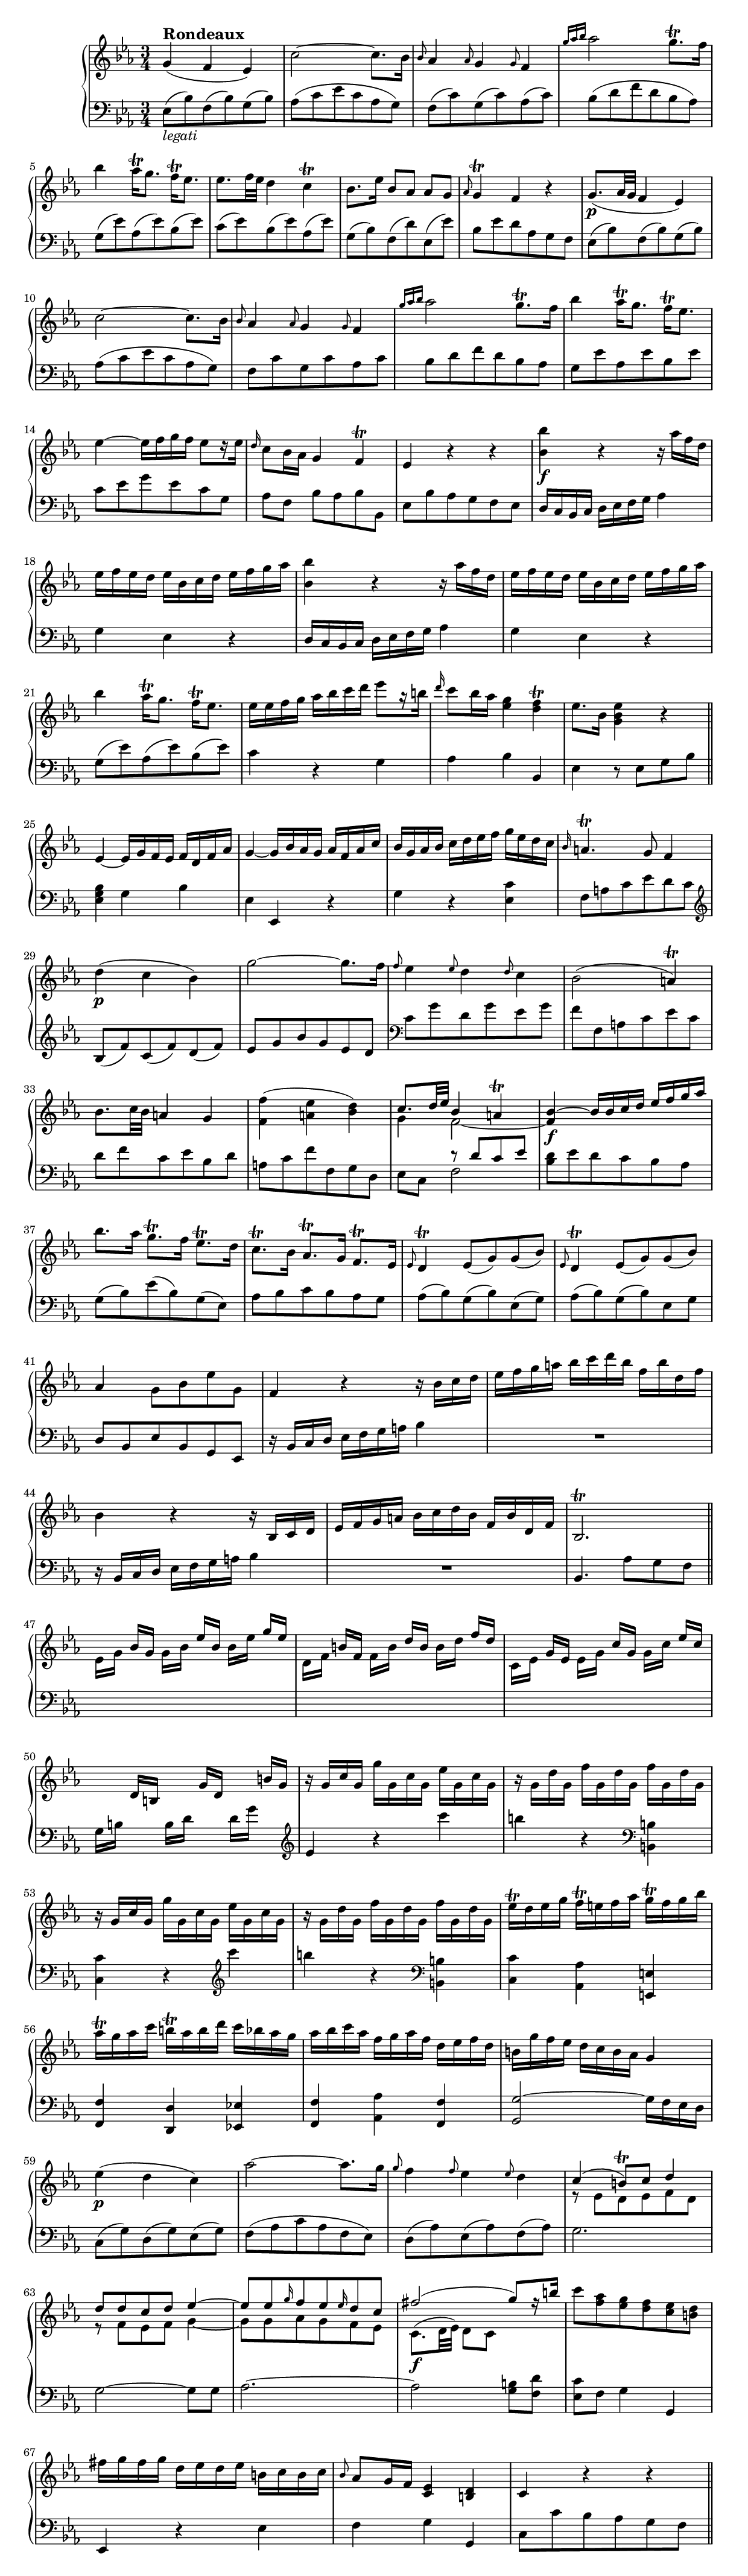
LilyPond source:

\version "2.24.0"
\include "../../stylesheets/annotation.ly"
\include "../../stylesheets/score.ly"
\include "../../stylesheets/typography.ly"

piece =  Allegretto

global = {
  \time 3/4
  \key es \major
}

upVoice = \new Voice {
  \relative g' {
    \clef "treble"
    g4 ^\markup \fontsize #1 \bold "Rondeaux" ( f es ) |
    c'2 ~ c8. bes16 |
    \grace bes8 as4 \grace as8 g4 \grace g8 f4 |
    \grace { g'16 as bes } as2 g8. \trill f16 |
    bes4 as16 \trill g8. f16 \trill es8. |
    es8. f32 es d4 c \trill |
    bes8. es16 bes8 [ as ] as [ g ] |
    \grace as8 g4 \trill f r |
    g8. ( \p as32 g f4 es) | \barNumberCheck #10
    c'2 ~ c8. bes16 |
    \grace bes8 as4 \grace as8 g4 \grace g8 f4 |
    \grace { g'16 as bes } as2 g8. \trill f16 |
    bes4 as16 \trill g8. f16 \trill es8. |
    es4 ~ es16 f g f es8 [ r16 es ] |
    \grace d16 c8 bes16 as g4 f \trill |
    es4 r r |
    <bes'' bes,>4 \f r4 r16 as f d |
    es16 f es d es bes c d es f g as |
    <bes bes,>4 r4 r16 as f d | \barNumberCheck #20
    es16 f es d es bes c d es f g as |
    bes4 as16 \trill g8. f16 \trill es8. |
    es16 es f g as bes c d es8 [ r16 b ] |
    \grace d16 c8 bes16 as <g es>4 <f d> \trill |
    es8. bes16 <es bes g>4 r | \section \break
    es,4 ~ es16 g f es f d f as |
    g4 ~ g16 bes as g as f as c |
    bes16 g as bes c d es f g es d c |
    \grace bes16 a4. \trill g8 f4 |
    d'4 ( \p c bes ) | \barNumberCheck #30
    g'2 ~ g8. f16 |
    \grace f8 es4 \grace es8 d4 \grace d8 c4 |
    bes2 ( a4 \trill ) |
    bes8. c32 bes a4 g |
    <f' f,>4 ( <es a,> <d bes> ) |
    << { c8. d32 es bes4 a \trill }          \\ { g4 f2 ~ }               >> |
    << { bes4 ~ \f bes16 bes c d es f g as } \\ { \once \stemUp f,4 s2 }  >> |
    bes'8. as16 g8. \trill f16 es8. \trill d16 |
    c8. \trill bes16 as8. \trill g16 f8. \trill es16 |
    \grace es8 d4 \trill es8 ( g ) g ( bes ) | \barNumberCheck #40
    \grace es,8 d4 \trill es8 ( g ) g ( bes ) |
    as4 g8 bes es g, |
    f4 r r16 bes c d |
    es16 f g a bes c d bes f bes d, f |
    bes,4 r r16 bes, c d |
    es16 f g a bes c d bes f bes d, f |
    bes,2. \trill | \section \break
    \stemUp s8 bes'16 g s8 es'16 bes s8 g'16 es |
    s8 b16 f s8 d'16 b s8 f'16 d |
    s8 g,16 es s8 c'16 g s8 es'16 c | \barNumberCheck #50
    s8 d,16 b s8 g'16 d s8 b'16 g \stemNeutral |
    r16 g c g \stemDown g' g, c g es' g, c g |
    r16 g d' g, f' g, d' g, f' g, d' g, \stemNeutral |
    r16 g c g \stemDown g' g, c g es' g, c g |
    r16 g d' g, f' g, d' g, f' g, d' g, \stemNeutral |
    es'16 \trill d es g f \trill e f as g \trill f g bes |
    as16 \trill g as c b \trill as b d c bes as g |
    as16 bes c as f g as f d es f d |
    b16 g' f es d c b as g4 |
    es'4 ( \p d c ) | \barNumberCheck #60
    as'2 ~ as8. g16 |
    \grace g8 f4 \grace f8 es4 \grace es8 d4
    << { c4 ( b8 \trill ) c d4 }                     \\ { r8 es, d es f d }                        >> |
    << { d'8 d c d es4 ~ }                           \\ { r8 f, es f g4 ~ }                        >> |
    << { es'8 es \grace g16 f8 es \grace es16 d8 c } \\ { g8 g as g f es }                         >> |
    << { fis'2 \f ( g8 [ ) r16 b ] }                 \\ { \once \slurUp c,,8. ( d32 es ) d8 c s4 } >> |
    c''8 <as f> <g es> <f d> <es c> <d b> |
    fis16 g fis g d es d es b c b c |
    \grace bes8 as g16 f <es c>4 <d b> |
    c4 r r \bar "||"
  }
}

downVoice = \new Voice {
  \relative es {
    \clef "bass"
    es8 _\markup \italic "legati" ( bes' ) f ( bes ) g ( bes ) |
    as8 ( c es c as g ) |
    f8 ( c' ) g ( c ) as ( c ) |
    bes8 ( d f d bes as ) |
    g8 ( es' ) as, ( es' ) bes ( es ) |
    c8 ( es ) bes ( es ) as, ( es' ) |
    g,8 ( bes ) f ( d' ) es, ( es' ) |
    bes8 es d as g f |
    es8 ( bes' ) f ( bes ) g ( bes ) | \barNumberCheck #10
    as8 ( c es c as g ) |
    f8 c' g c as c |
    bes8 d f d bes as |
    g8 es' as, es' bes es |
    c8 es g es c g |
    as8 [ f ] bes as bes bes, |
    es8 bes' as g f es |
    d16 c bes c d es f g as4 |
    g4 es r |
    d16 c bes c d es f g as4 | \barNumberCheck #20
    g4 es r |
    g8 ( es' ) as, ( es' ) bes ( es ) |
    c4 r g |
    as4 bes bes, |
    es4 r8 es g bes | \section \break
    <bes g es>4 g bes |
    es,4 es, r |
    g'4 r <c es,> |
    f,8 a c es d c |
    \clef "treble" bes8 ( f' ) c ( f ) d ( f ) | \barNumberCheck #30
    es8 g bes g es d \clef "bass" |
    c8 g' d g es g |
    f8 f, a c es c |
    d8 f c es bes d |
    a8 c f f, g d |
    es8 c << { \voiceOne r8 d' c es } \new Voice { \voiceTwo f,2 } >> \oneVoice |
    <d' bes>8 es d c bes as |
    g8 ( bes ) es ( bes ) g ( es ) |
    as8 bes c bes as g |
    as8 ( bes ) g ( bes ) es, ( g ) | \barNumberCheck #40
    as8 ( bes ) g ( bes ) es, g |
    d8 bes es bes g es |
    r16 bes' c d es f g a bes4 |
    R2. |
    r16 bes, c d es f g a bes4 |
    R2. |
    bes,4. as'8 g f | \section \break
    \change Staff = "up" \stemDown es'16 g s8 g16 bes s8 bes16 es s8 |
    d,16 f s8 f16 b s8 b16 d s8 |
    c,16 es s8 es16 g s8 g16 c s8 \stemNeutral \change Staff = "down" | \barNumberCheck #50
    g,16 b s8 b16 d s8 d16 g s8 |
    \clef "treble" es4 r c'' |
    b4 r \clef "bass" <b,, b,> |
    <c c,>4 r \clef "treble" c'' |
    b4 r \clef "bass" <b,, b,> |
    <c c,>4 <as as,> <e e,> |
    <f f,>4 <d d,> <es! es,!> |
    <f f,>4 <as as,> <f f,> |
    <g g,>2 ~ g16 f es d |
    c8 ( g' ) d ( g ) es ( g ) | \barNumberCheck #60
    f8 ( as c as f es ) |
    d8 ( as' ) es ( as ) f ( as ) |
    g2. |
    g2 ~ g8 g |
    as2. ~ |
    as2 <b g>8 <d f,> |
    <c es,>8 f, g4 g, |
    es4 r es' |
    f4 g g, |
    c8 c' bes as g f \bar "||"
  }
}

\score {
  \new PianoStaff <<
    \new Staff = "up" << \global \upVoice >>
    \new Staff = "down" << \global \downVoice >>
  >>
}
